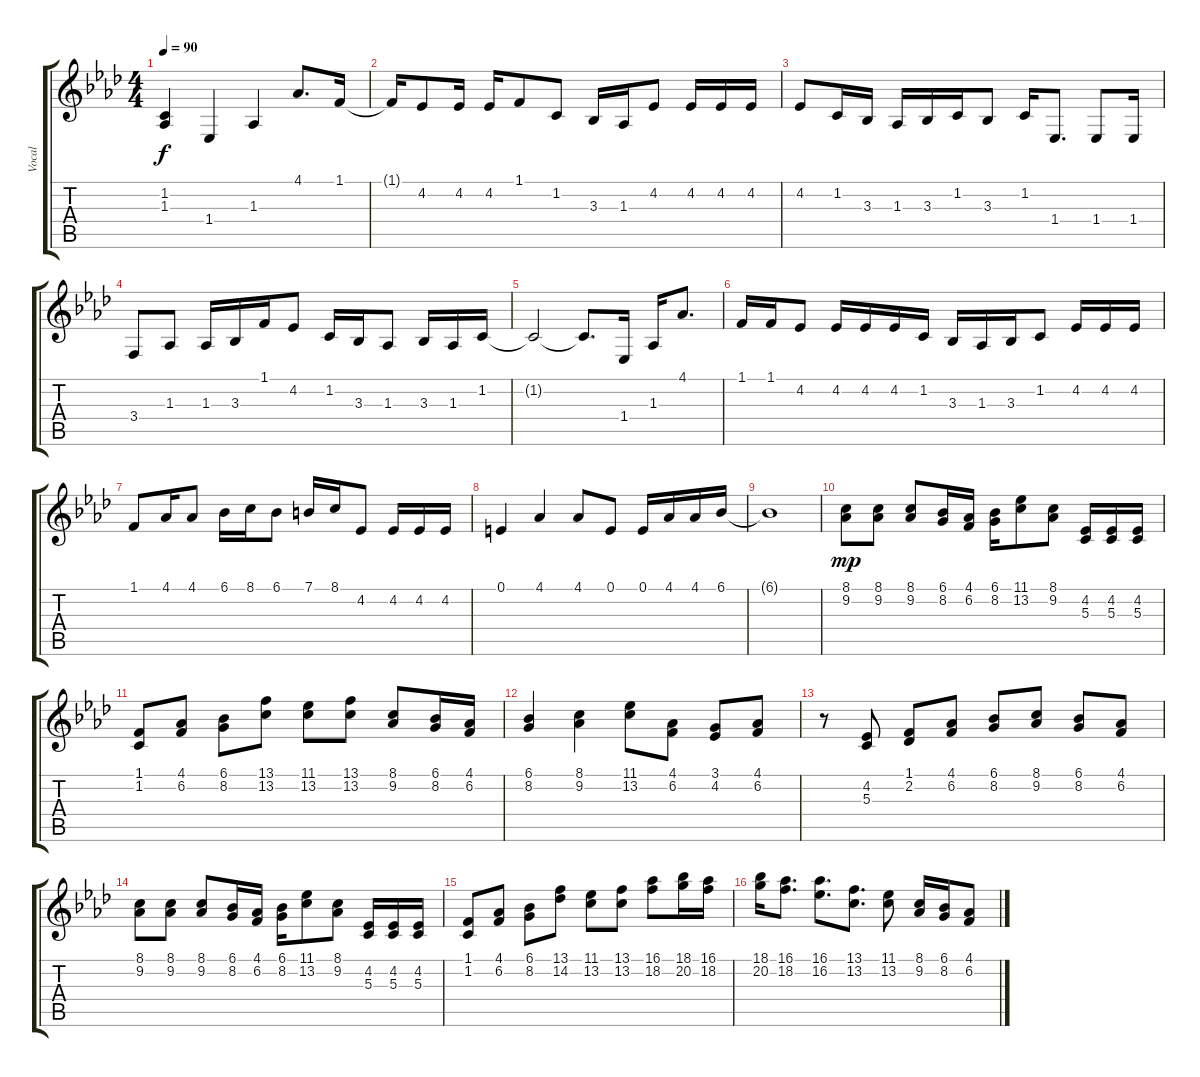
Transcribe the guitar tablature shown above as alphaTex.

\track ("Vocal" "Vocal") {instrument clarinet}
\staff {score tabs}
\tuning (E4 B3 G3 D3 A2 E2) {hide}
\ts (4 4)
\tempo 90
\clef g2
\ks ab
(1.2{t} 1.3{t}).4{dy f} 1.4.4 1.3.4 4.1.8{d} 1.1.16 |
1.1{t}.16 4.2.8 4.2.16 4.2.16 1.1.8 1.2.8 3.3.16 1.3.16 4.2.8 4.2.16 4.2.16 4.2.16 |
4.2.8 1.2.16 3.3.16 1.3.16 3.3.16 1.2.16 3.3.8 1.2.16 1.4.8{d} 1.4.8 1.4.16 |
3.4.8 1.3.8 1.3.16 3.3.16 1.1.16 4.2.8 1.2.16 3.3.16 1.3.8 3.3.16 1.3.16 1.2.16 |
1.2{t}.2 1.2{t}.8{d} 1.4.16 1.3.16 4.1.8{d} |
1.1.16 1.1.16 4.2.8 4.2.16 4.2.16 4.2.16 1.2.16 3.3.16 1.3.16 3.3.16 1.2.8 4.2.16 4.2.16 4.2.16 |
1.1.8 4.1.16 4.1.8 6.1.16 8.1.16 6.1.8 7.1.16 8.1.16 4.2.8 4.2.16 4.2.16 4.2.16 |
0.1.4 4.1.4 4.1.8 0.1.8 0.1.16 4.1.16 4.1.16 6.1.16 |
6.1{t}.1 |
(8.1 9.2).8{dy mp} (8.1 9.2).8 (8.1 9.2).8 (6.1 8.2).16 (4.1 6.2).16 (6.1 8.2).16 (11.1 13.2).8 (8.1 9.2).8 (4.2 5.3).16 (4.2 5.3).16 (4.2 5.3).16 |
(1.1 1.2).8 (4.1 6.2).8 (6.1 8.2).8 (13.1 13.2).8 (11.1 13.2).8 (13.1 13.2).8 (8.1 9.2).8 (6.1 8.2).16 (4.1 6.2).16 |
(6.1 8.2).4 (8.1 9.2).4 (11.1 13.2).8 (4.1 6.2).8 (3.1 4.2).8 (4.1 6.2).8 |
r.8 (4.2 5.3).8 (1.1 2.2).8 (4.1 6.2).8 (6.1 8.2).8 (8.1 9.2).8 (6.1 8.2).8 (4.1 6.2).8 |
(8.1 9.2).8 (8.1 9.2).8 (8.1 9.2).8 (6.1 8.2).16 (4.1 6.2).16 (6.1 8.2).16 (11.1 13.2).8 (8.1 9.2).8 (4.2 5.3).16 (4.2 5.3).16 (4.2 5.3).16 |
(1.1 1.2).8 (4.1 6.2).8 (6.1 8.2).8 (13.1 14.2).8 (11.1 13.2).8 (13.1 13.2).8 (16.1 18.2).8 (18.1 20.2).16 (16.1 18.2).16 |
(18.1 20.2).16 (16.1 18.2).8{d} (16.1 16.2).8{d} (13.1 13.2).8{d} (11.1 13.2).8 (8.1 9.2).16 (6.1 8.2).16 (4.1 6.2).8
